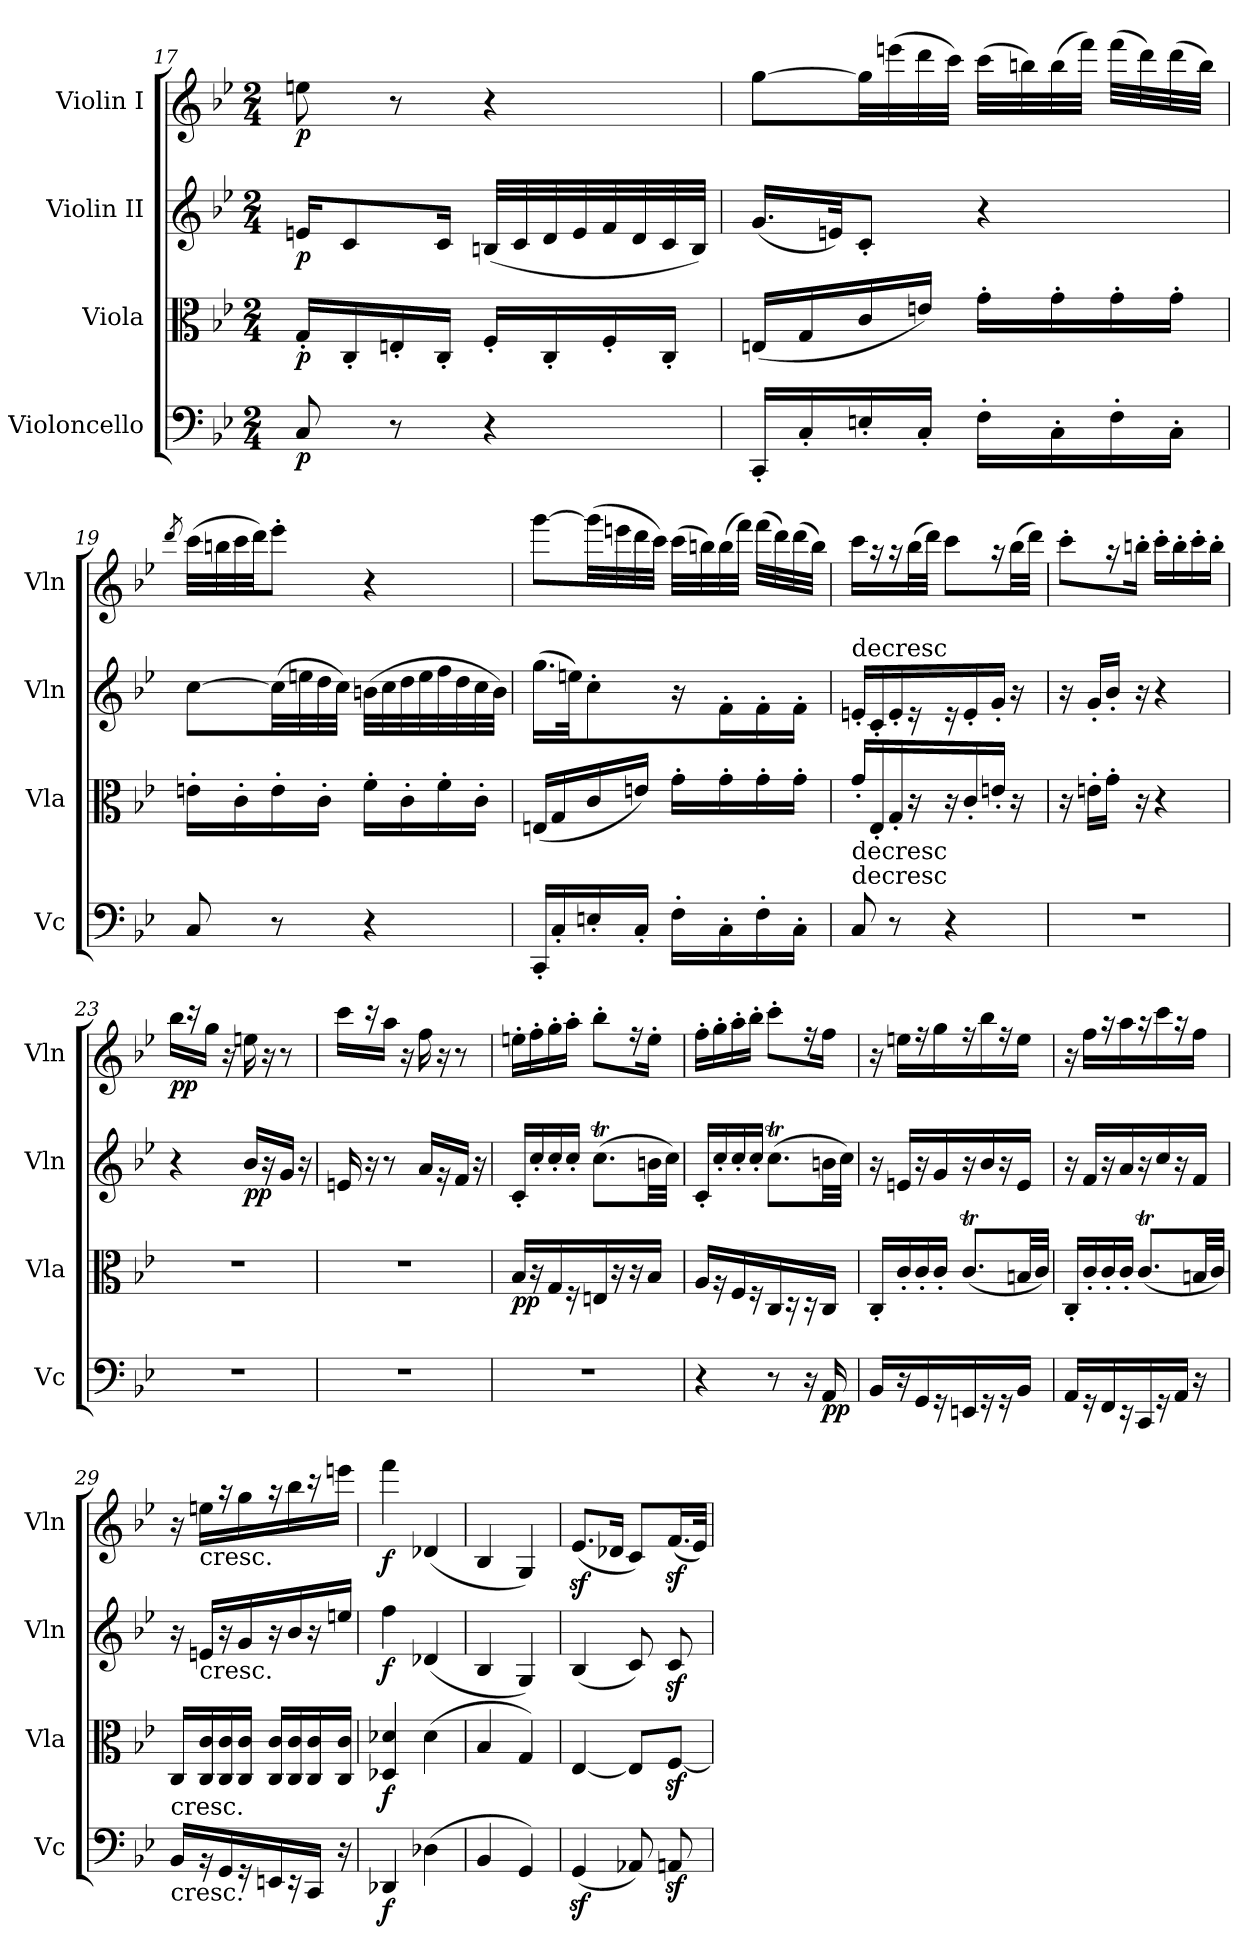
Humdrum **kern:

**kern	**dynam	**kern	**dynam	**kern	**dynam	**kern	**dynam
*part4	*part4	*part3	*part3	*part2	*part2	*part1	*part1
*staff4	*staff4	*staff3	*staff3	*staff2	*staff2	*staff1	*staff1
*I"Violoncello	*	*I"Viola	*	*I"Violin II	*	*I"Violin I	*
*I'Vc	*	*I'Vla	*	*I'Vln	*	*I'Vln	*
*clefF4	*	*clefC3	*	*clefG2	*	*clefG2	*
*k[b-e-]	*	*k[b-e-]	*	*k[b-e-]	*	*k[b-e-]	*
*M2/4	*	*M2/4	*	*M2/4	*	*M2/4	*
=17	=17	=17	=17	=17	=17	=17	=17
8C	p	16G'LL	p	16enKL	p	8een	p
.	.	16C'	.	8c	.	.	.
8r	.	16En'	.	.	.	8r	.
.	.	16C'JJ	.	16cJk	.	.	.
4r	.	16F'LL	.	(32BnLLL	.	4r	.
.	.	.	.	32c	.	.	.
.	.	16C'	.	32d	.	.	.
.	.	.	.	32e	.	.	.
.	.	16F'	.	32f	.	.	.
.	.	.	.	32d	.	.	.
.	.	16C'JJ	.	32c	.	.	.
.	.	.	.	32BJJJ)	.	.	.
=18	=18	=18	=18	=18	=18	=18	=18
16CC'LL	.	(16EnLL	.	(16.gLL	.	[8ggL	.
16C'	.	16G	.	.	.	.	.
.	.	.	.	32enJK)	.	.	.
16En'	.	16c	.	8c'J	.	32ggLL]	.
.	.	.	.	.	.	(32eeen	.
16C'JJ	.	16enJJ)	.	.	.	32ddd	.
.	.	.	.	.	.	32cccJJJ)	.
16F'LL	.	16g'LL	.	4r	.	(32cccLLL	.
.	.	.	.	.	.	32bbn)	.
16C'	.	16g'	.	.	.	(32bb	.
.	.	.	.	.	.	32fffJJJ)	.
16F'	.	16g'	.	.	.	(32fffLLL	.
.	.	.	.	.	.	32ddd)	.
16C'JJ	.	16g'JJ	.	.	.	(32ddd	.
.	.	.	.	.	.	32bbJJJ)	.
=19	=19	=19	=19	=19	=19	=19	=19
.	.	.	.	.	.	8qddd/	.
8C	.	16en'LL	.	[8ccL	.	(32cccLLL	.
.	.	.	.	.	.	32bbn	.
.	.	16c'	.	.	.	32ccc	.
.	.	.	.	.	.	32dddJJ)	.
8r	.	16e'	.	(32ccLL]	.	8eee-'J	.
.	.	.	.	32een	.	.	.
.	.	16c'JJ	.	32dd	.	.	.
.	.	.	.	32ccJJJ)	.	.	.
4r	.	16f'LL	.	(32bnLLL	.	4r	.
.	.	.	.	32cc	.	.	.
.	.	16c'	.	32dd	.	.	.
.	.	.	.	32ee	.	.	.
.	.	16f'	.	32ff	.	.	.
.	.	.	.	32dd	.	.	.
.	.	16c'JJ	.	32cc	.	.	.
.	.	.	.	32bJJJ)	.	.	.
=20	=20	=20	=20	=20	=20	=20	=20
16CC'LL	.	(16EnLL	.	(16.ggLL	.	[8gggL	.
16C'	.	16G	.	.	.	.	.
.	.	.	.	32eenJK)	.	.	.
16En'	.	16c	.	8cc'	.	(32gggLL]	.
.	.	.	.	.	.	32eeen	.
16C'JJ	.	16enJJ)	.	.	.	32ddd	.
.	.	.	.	.	.	32cccJJJ)	.
16F'LL	.	16g'LL	.	16r	.	(32cccLLL	.
.	.	.	.	.	.	32bbn)	.
16C'	.	16g'	.	16f'L	.	(32bb	.
.	.	.	.	.	.	32fffJJJ)	.
16F'	.	16g'	.	16f'	.	(32fffLLL	.
.	.	.	.	.	.	32ddd)	.
16C'JJ	.	16g'JJ	.	16f'JJ	.	(32ddd	.
.	.	.	.	.	.	32bbJJJ)	.
=21	=21	=21	=21	=21	=21	=21	=21
!	!	!	!	!LO:TX:a:t=decresc	!	!	!
!LO:TX:a:t=decresc	!	!	!	!	!	!	!
!LO:TX:a:t=decresc	!	!	!	!	!	!	!
8C	.	16g'LL	.	16en'LL	.	16cccLL	.
.	.	16E-'	.	16c'	.	16r	.
8r	.	16G'	.	16e'	.	16r	.
.	.	16r	.	16r	.	(32bb-L	.
.	.	.	.	.	.	32dddJJJ)	.
4r	.	16r	.	16r	.	8cccL	.
.	.	16c'	.	16e'	.	.	.
.	.	16en'JJ	.	16g'JJ	.	16r	.
.	.	16r	.	16r	.	(32bb-LL	.
.	.	.	.	.	.	32dddJJJ)	.
=22	=22	=22	=22	=22	=22	=22	=22
2r	.	16r	.	16r	.	8ccc'L	.
.	.	16en'LL	.	16g'LL	.	.	.
.	.	16g'JJ	.	16b-'JJ	.	16r	.
.	.	16r	.	16r	.	16bbn'Jk	.
.	.	4r	.	4r	.	16ccc'LL	.
.	.	.	.	.	.	16bb'	.
.	.	.	.	.	.	16ccc'	.
.	.	.	.	.	.	16bb'JJ	.
=23	=23	=23	=23	=23	=23	=23	=23
2r	.	2r	.	4r	.	16bb-LL	pp
.	.	.	.	.	.	16r	.
.	.	.	.	.	.	16ggJJ	.
.	.	.	.	.	.	16r	.
.	.	.	.	16b-LL	pp	16een	.
.	.	.	.	16r	.	16r	.
.	.	.	.	16gJJ	.	8r	.
.	.	.	.	16r	.	.	.
=24	=24	=24	=24	=24	=24	=24	=24
2r	.	2r	.	16en	.	16cccLL	.
.	.	.	.	16r	.	16r	.
.	.	.	.	8r	.	16aaJJ	.
.	.	.	.	.	.	16r	.
.	.	.	.	16aLL	.	16ff	.
.	.	.	.	16r	.	16r	.
.	.	.	.	16fJJ	.	8r	.
.	.	.	.	16r	.	.	.
=25	=25	=25	=25	=25	=25	=25	=25
2r	.	16B-LL	pp	16c'LL	.	16een'LL	.
.	.	16r	.	16cc'	.	16ff'	.
.	.	16G	.	16cc'	.	16gg'	.
.	.	16r	.	16cc'JJ	.	16aa'JJ	.
.	.	16En	.	(8.ccTL	.	8bb-'L	.
.	.	16r	.	.	.	.	.
.	.	16r	.	.	.	16r	.
.	.	16B-JJ	.	32bnLL	.	16ee'Jk	.
.	.	.	.	32ccJJJ)	.	.	.
=26	=26	=26	=26	=26	=26	=26	=26
4r	.	16ALL	.	16c'LL	.	16ff'LL	.
.	.	16r	.	16cc'	.	16gg'	.
.	.	16F	.	16cc'	.	16aa'	.
.	.	16r	.	16cc'JJ	.	16bb-'JJ	.
8r	.	16C	.	(8.ccTL	.	8ccc'L	.
.	.	16r	.	.	.	.	.
16r	.	16r	.	.	.	16r	.
16AA	pp	16CJJ	.	32bnLL	.	16ffJk	.
.	.	.	.	32ccJJJ)	.	.	.
=27	=27	=27	=27	=27	=27	=27	=27
16BB-LL	.	16C'LL	.	16r	.	16r	.
16r	.	16c'	.	16enLL	.	16eenLL	.
16GG	.	16c'	.	16r	.	16r	.
16r	.	16c'JJ	.	16g	.	16gg	.
16EEn	.	(8.cTL	.	16r	.	16r	.
16r	.	.	.	16b-	.	16bb-	.
16r	.	.	.	16r	.	16r	.
16BB-JJ	.	32BnLL	.	16eJJ	.	16eeJJ	.
.	.	32cJJJ)	.	.	.	.	.
=28	=28	=28	=28	=28	=28	=28	=28
16AALL	.	16C'LL	.	16r	.	16r	.
16r	.	16c'	.	16fLL	.	16ffLL	.
16FF	.	16c'	.	16r	.	16r	.
16r	.	16c'JJ	.	16a	.	16aa	.
16CC	.	(8.cTL	.	16r	.	16r	.
16r	.	.	.	16cc	.	16ccc	.
16AAJJ	.	.	.	16r	.	16r	.
16r	.	32BnLL	.	16fJJ	.	16ffJJ	.
.	.	32cJJJ)	.	.	.	.	.
=29	=29	=29	=29	=29	=29	=29	=29
!LO:TX:b:t=cresc.	!	!	!	!	!	!	!
!LO:TX:a:t=cresc.	!	!	!	!	!	!	!
16BB-LL	.	16CLL	.	16r	.	16r	.
!	!	!	!	!	!	!LO:TX:b:t=cresc.	!
!	!	!	!	!LO:TX:b:t=cresc.	!	!	!
16r	.	16C 16c	.	16enLL	.	16eenLL	.
16GG	.	16C 16c	.	16r	.	16r	.
16r	.	16C 16cJJ	.	16g	.	16gg	.
16EEn	.	16C 16cLL	.	16r	.	16r	.
16r	.	16C 16c	.	16b-	.	16bb-	.
16CCJJ	.	16C 16c	.	16r	.	16r	.
16r	.	16C 16cJJ	.	16eenJJ	.	16eeenJJ	.
=30	=30	=30	=30	=30	=30	=30	=30
4DD-X	f	4D-X 4d-X	f	4ff	f	4fff	f
(4D-X	.	(4d-	.	(4d-X	.	(4d-X	.
=31	=31	=31	=31	=31	=31	=31	=31
4BB-	.	4B-	.	4B-	.	4B-	.
4GG)	.	4G)	.	4G)	.	4G)	.
=32	=32	=32	=32	=32	=32	=32	=32
(4GGz	.	[4E-	.	(4B-	.	(8.e-zL	.
.	.	.	.	.	.	16d-XJk	.
8AA-X)	.	8E-L]	.	8c)	.	8cL)	.
8AAnz	.	[8FzJ	.	8cz	.	(16.fzL	.
.	.	.	.	.	.	32e-JJk)	.
=	=	=	=	=	=	=	=
*-	*-	*-	*-	*-	*-	*-	*-
